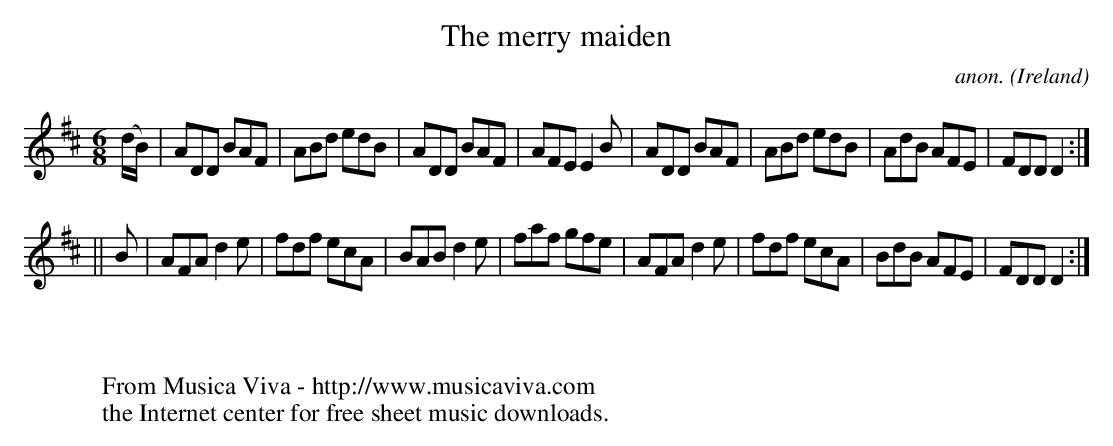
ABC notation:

X:1
T:The merry maiden
C:anon.
O:Ireland
M:6/8
L:1/8
K:D
(d/B/)|ADD BAF|ABd edB|ADD BAF|AFE E2B|ADD BAF|ABd edB|AdB AFE|FDD D2:|
||B|AFA d2e|fdf ecA|BAB d2e|faf gfe|AFA d2e|fdf ecA|BdB AFE|FDD D2:|
W:
W:
W: From Musica Viva - http://www.musicaviva.com
W: the Internet center for free sheet music downloads.
